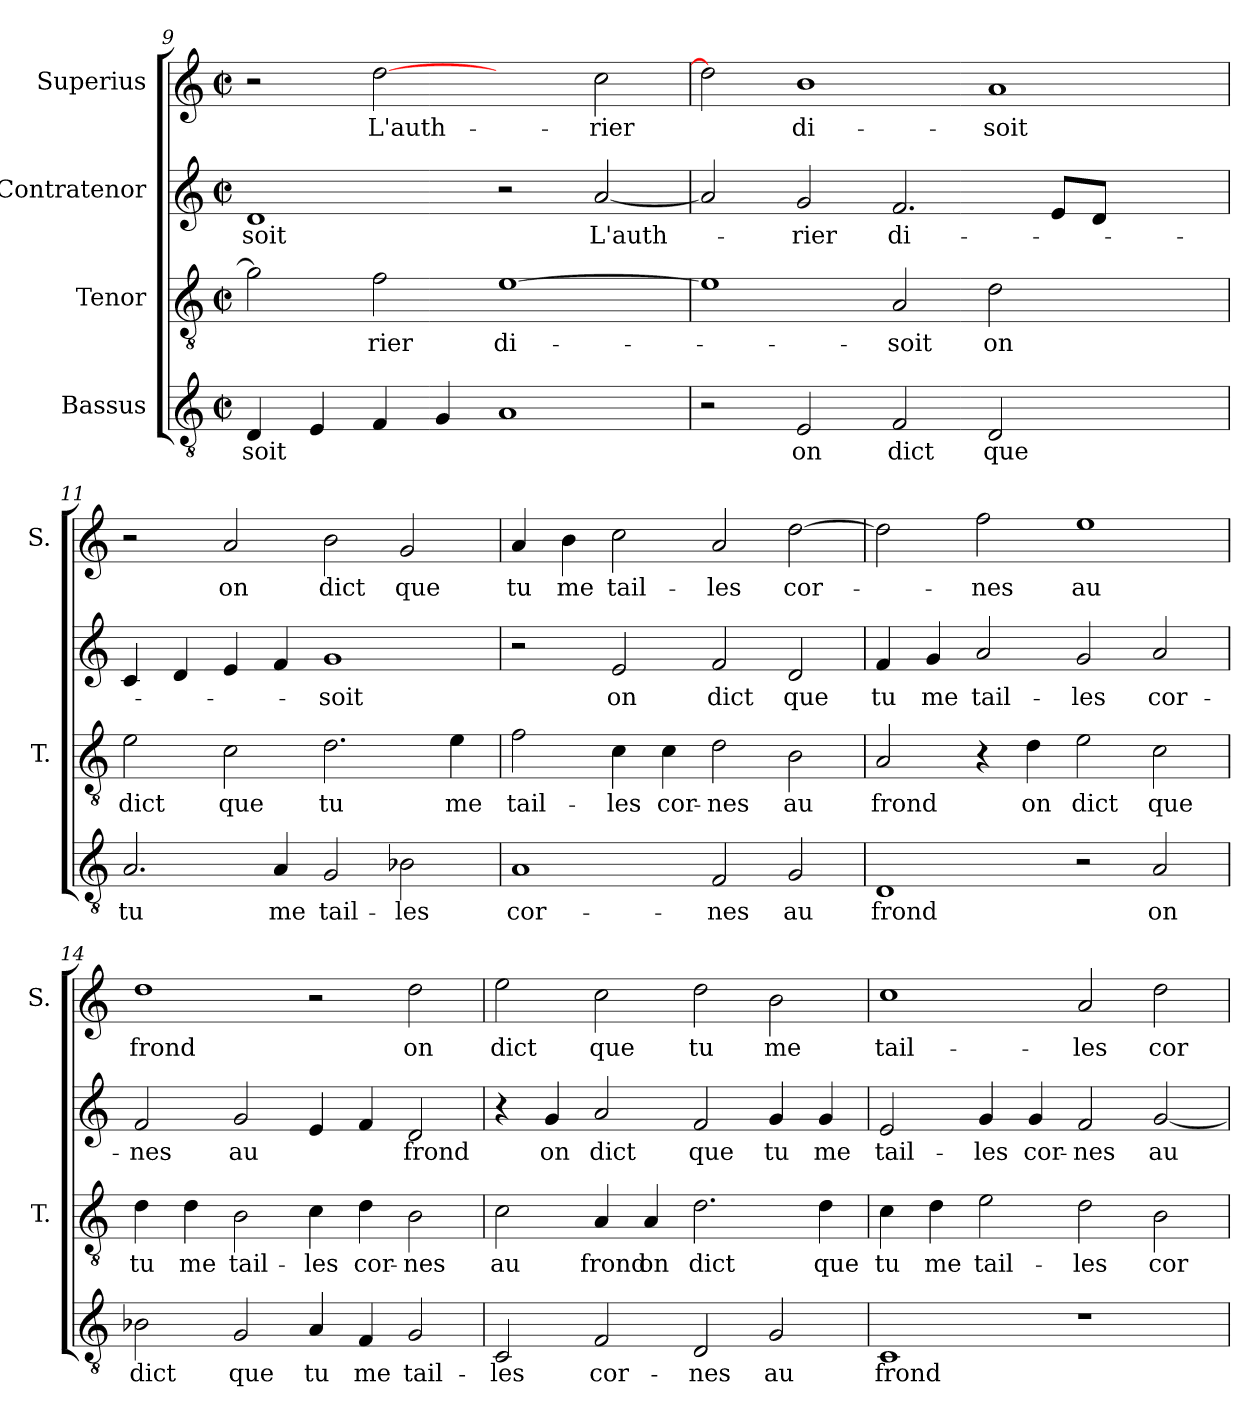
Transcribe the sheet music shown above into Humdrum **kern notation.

**kern	**text	**kern	**text	**kern	**text	**kern	**text
*part4	*part4	*part3	*part3	*part2	*part2	*part1	*part1
*staff4	*staff4	*staff3	*staff3	*staff2	*staff2	*staff1	*staff1
*I"Bassus	*	*I"Tenor	*	*I"Contratenor	*	*I"Superius	*
*	*	*I'T.	*	*	*	*I'S.	*
!!LO:LB:g=z
*clefGv2	*	*clefGv2	*	*clefG2	*	*clefG2	*
*k[]	*	*k[]	*	*k[]	*	*k[]	*
*C:	*	*C:	*	*C:	*	*C:	*
*M2/2	*	*M2/2	*	*M2/2	*	*M2/2	*
*met(c|)	*	*met(c|)	*	*met(c|)	*	*met(c|)	*
=9	=9	=9	=9	=9	=9	=9	=9
4D/	-soit	2g\]	.	1d/	-soit	2r	.
4E/	.	.	.	.	.	.	.
4F/	.	2f\	-rier	.	.	[2dd\	L'auth-
4G/	.	.	.	.	.	.	.
1A/	.	[1e\	di-	2r	.	2ryy	.
.	.	.	.	[2a/	L'auth-	2cc\	-rier
=10	=10	=10	=10	=10	=10	=10	=10
2r	.	1e\]	.	2a/]	.	2dd\]	.
2E/	on	.	.	2g/	-rier	1b\	di-
2F/	dict	2A/	-soit	2.f/	di-	.	.
2D/	que	2d\	on	.	.	1a/	-soit
.	.	.	.	8e/L	.	.	.
.	.	.	.	8d/J	.	.	.
2ryy	.	2ryy	.	2ryy	.	.	.
=11	=11	=11	=11	=11	=11	=11	=11
2.A/	tu	2e\	dict	4c/	.	2r	.
.	.	.	.	4d/	.	.	.
.	.	2c\	que	4e/	.	2a/	on
4A/	me	.	.	4f/	.	.	.
2G/	tail-	2.d\	tu	1g/	-soit	2b\	dict
2B-X\	-les	.	.	.	.	2g/	que
.	.	4e\	me	.	.	.	.
=12	=12	=12	=12	=12	=12	=12	=12
1A/	cor-	2f\	tail-	2r	.	4a/	tu
.	.	.	.	.	.	4b\	me
.	.	4c\	-les	2e/	on	2cc\	tail-
.	.	4c\	cor-	.	.	.	.
2F/	-nes	2d\	-nes	2f/	dict	2a/	-les
2G/	au	2B\	au	2d/	que	[2dd\	cor-
!!LO:PB:g=z
=13	=13	=13	=13	=13	=13	=13	=13
1D/	frond	2A/	frond	4f/	tu	2dd\]	.
.	.	.	.	4g/	me	.	.
.	.	4r	.	2a/	tail-	2ff\	-nes
.	.	4d\	on	.	.	.	.
2r	.	2e\	dict	2g/	-les	1ee\	au
2A/	on	2c\	que	2a/	cor-	.	.
=14	=14	=14	=14	=14	=14	=14	=14
2B-X\	dict	4d\	tu	2f/	-nes	1dd\	frond
.	.	4d\	me	.	.	.	.
2G/	que	2B\	tail-	2g/	au	.	.
4A/	tu	4c\	-les	4e/	.	2r	.
4F/	me	4d\	cor-	4f/	.	.	.
2G/	tail-	2B\	-nes	2d/	frond	2dd\	on
=15	=15	=15	=15	=15	=15	=15	=15
2C/	-les	2c\	au	4r	.	2ee\	dict
.	.	.	.	4g/	on	.	.
2F/	cor-	4A/	frond	2a/	dict	2cc\	que
.	.	4A/	on	.	.	.	.
2D/	-nes	2.d\	dict	2f/	que	2dd\	tu
2G/	au	.	.	4g/	tu	2b\	me
.	.	4d\	que	4g/	me	.	.
=16	=16	=16	=16	=16	=16	=16	=16
1C/	frond	4c\	tu	2e/	tail-	1cc\	tail-
.	.	4d\	me	.	.	.	.
.	.	2e\	tail-	4g/	-les	.	.
.	.	.	.	4g/	cor-	.	.
1r	.	2d\	-les	2f/	-nes	2a/	-les
.	.	2B\	cor-	[2g/	au	2dd\	cor-
=	=	=	=	=	=	=	=
*-	*-	*-	*-	*-	*-	*-	*-
